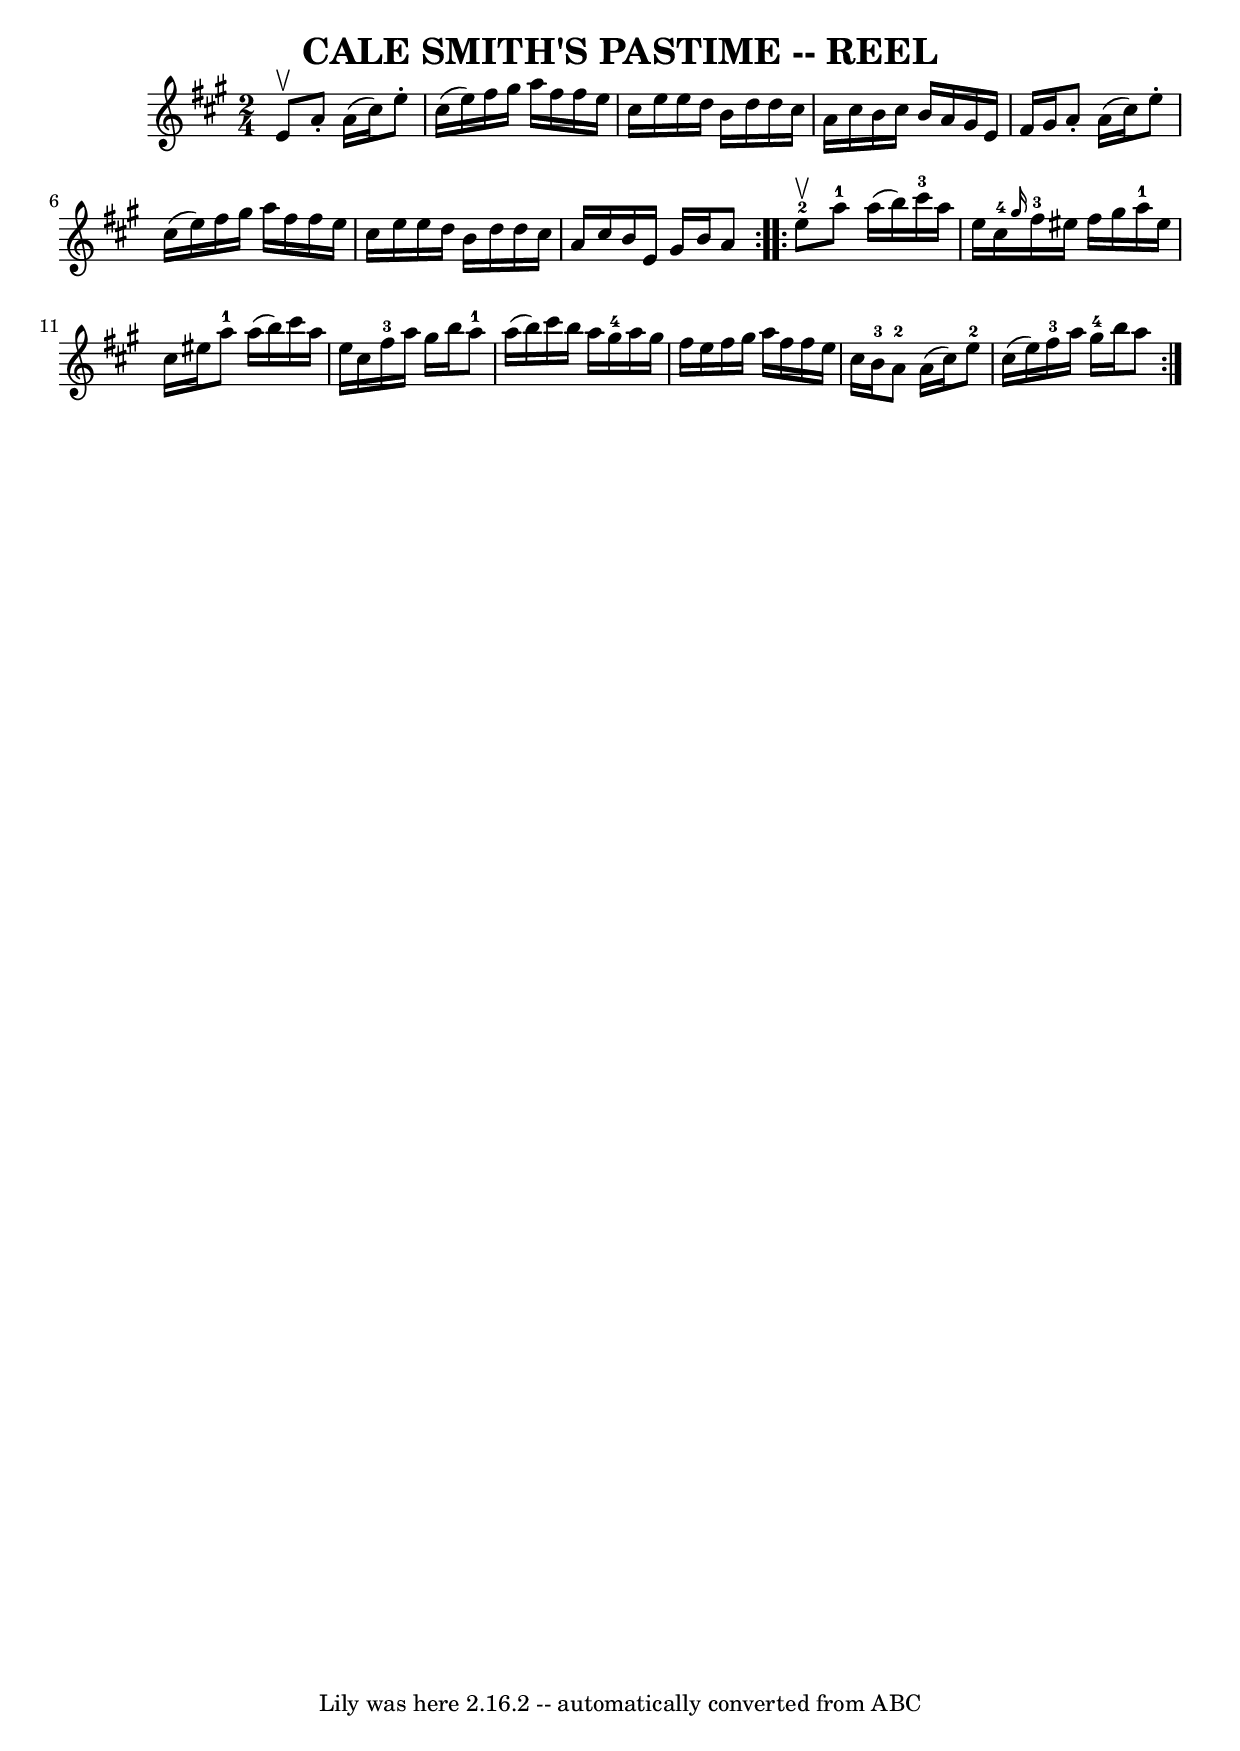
\version "2.16.2"
\include "Mammoth.ily"
\header {
  %% book = "Ryan's Mammoth Collection of Fiddle Tunes"
  crossRefNumber = "1"
  footnotes = ""
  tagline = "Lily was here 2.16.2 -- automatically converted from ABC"
  title = "CALE SMITH'S PASTIME -- REEL"

}
voicedefault =  {



  \repeat volta 2 {

    \time 2/4 
    \key a \major
    e'8^\upbow       |
    a'8 -. a'16 (
    cis''16) e''8 -. cis''16 (e''16)   |
    fis''16 gis''16   
    a''16 fis''16 fis''16 e''16 cis''16 e''16    |
    e''16   
    d''16 b'16 d''16 d''16 cis''16 a'16 cis''16    |
    
    b'16 cis''16 b'16 a'16 gis'16 e'16 fis'16 gis'16    
    |
    |
    a'8 -. a'16 (cis''16) e''8 -. cis''16 (
    e''16)   |
    fis''16 gis''16 a''16 fis''16 fis''16    
    e''16 cis''16 e''16    |
    e''16 d''16 b'16 d''16    
    d''16 cis''16 a'16 cis''16    |
    b'16 e'16 gis'16    
    b'16 a'8    
  }     
  \repeat volta 2 {
    e''8-2^\upbow       |
    
    a''8-1 a''16 (b''16) cis'''16-3 a''16 e''16 cis''16 -4   |
    \grace { gis''16  
	   } fis''16-3 eis''16 fis''16    
    gis''16 a''16-1 eis''16 cis''16 eis''16        |
    
    a''8-1 a''16 (b''16) cis'''16 a''16 e''16 cis''16    
    |
    fis''16-3 a''16 gis''16 b''16 a''8-1 a''16 (
    b''16)   |
    |
    cis'''16 b''16 a''16 gis''16-4 
    a''16 gis''16 fis''16 e''16    |
    fis''16 gis''16    
    a''16 fis''16 fis''16 e''16 cis''16 b'16-3       |
    
    a'8-2 a'16 (cis''16) e''8-2 cis''16 (e''16)   
    |
    fis''16-3 a''16 gis''16-4 b''16 a''8    
  }   

}

\score{
  <<

    \context Staff="default"
    {
      \voicedefault 
      
    }

  >>
  \layout {
    
  }
  \midi {
  }

}
